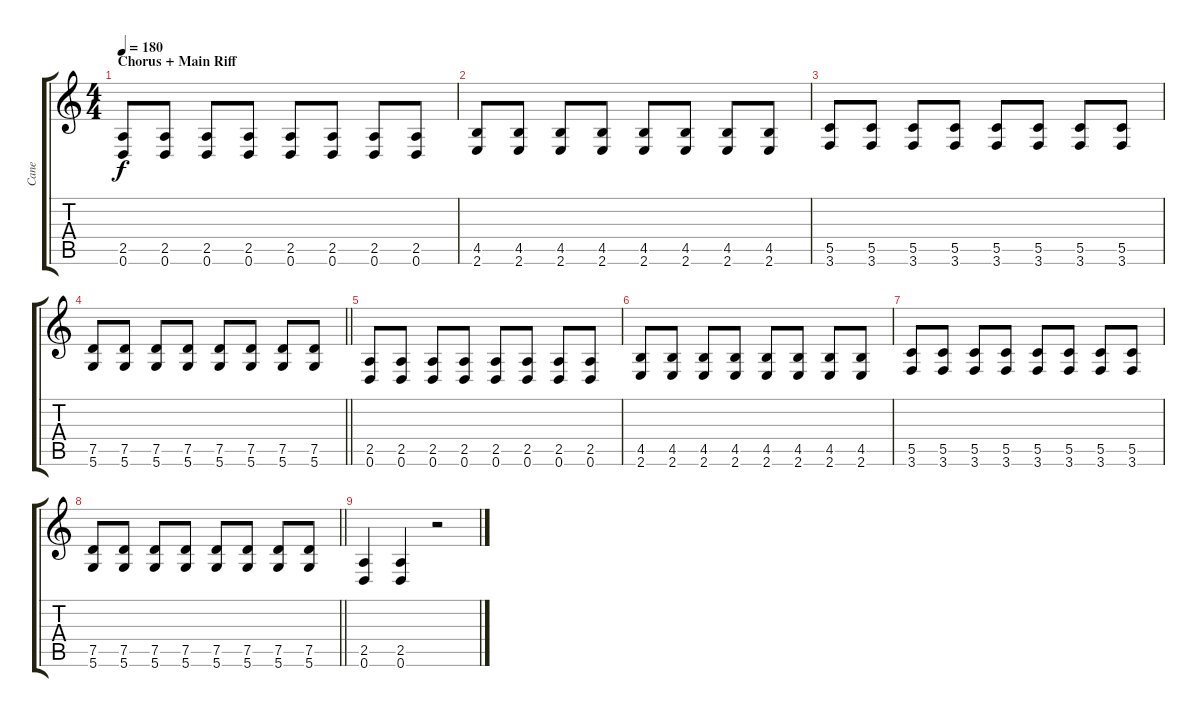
\track ("Cane" "Cane") {instrument distortionguitar}
\staff {score tabs}
\tuning (D4 A3 F3 C3 G2 D2) {hide}
\ts (4 4)
\section ("" "Chorus + Main Riff")
\tempo 180
\clef g2
\ks c
(2.5 0.6).8{dy f} (2.5 0.6).8 (2.5 0.6).8 (2.5 0.6).8 (2.5 0.6).8 (2.5 0.6).8 (2.5 0.6).8 (2.5 0.6).8 |
(4.5 2.6).8 (4.5 2.6).8 (4.5 2.6).8 (4.5 2.6).8 (4.5 2.6).8 (4.5 2.6).8 (4.5 2.6).8 (4.5 2.6).8 |
(5.5 3.6).8 (5.5 3.6).8 (5.5 3.6).8 (5.5 3.6).8 (5.5 3.6).8 (5.5 3.6).8 (5.5 3.6).8 (5.5 3.6).8 |
\barLineRight lightlight
(7.5 5.6).8 (7.5 5.6).8 (7.5 5.6).8 (7.5 5.6).8 (7.5 5.6).8 (7.5 5.6).8 (7.5 5.6).8 (7.5 5.6).8 |
(2.5 0.6).8 (2.5 0.6).8 (2.5 0.6).8 (2.5 0.6).8 (2.5 0.6).8 (2.5 0.6).8 (2.5 0.6).8 (2.5 0.6).8 |
(4.5 2.6).8 (4.5 2.6).8 (4.5 2.6).8 (4.5 2.6).8 (4.5 2.6).8 (4.5 2.6).8 (4.5 2.6).8 (4.5 2.6).8 |
(5.5 3.6).8 (5.5 3.6).8 (5.5 3.6).8 (5.5 3.6).8 (5.5 3.6).8 (5.5 3.6).8 (5.5 3.6).8 (5.5 3.6).8 |
\barLineRight lightlight
(7.5 5.6).8 (7.5 5.6).8 (7.5 5.6).8 (7.5 5.6).8 (7.5 5.6).8 (7.5 5.6).8 (7.5 5.6).8 (7.5 5.6).8 |
(2.5 0.6).4 (2.5 0.6).4 r.2
